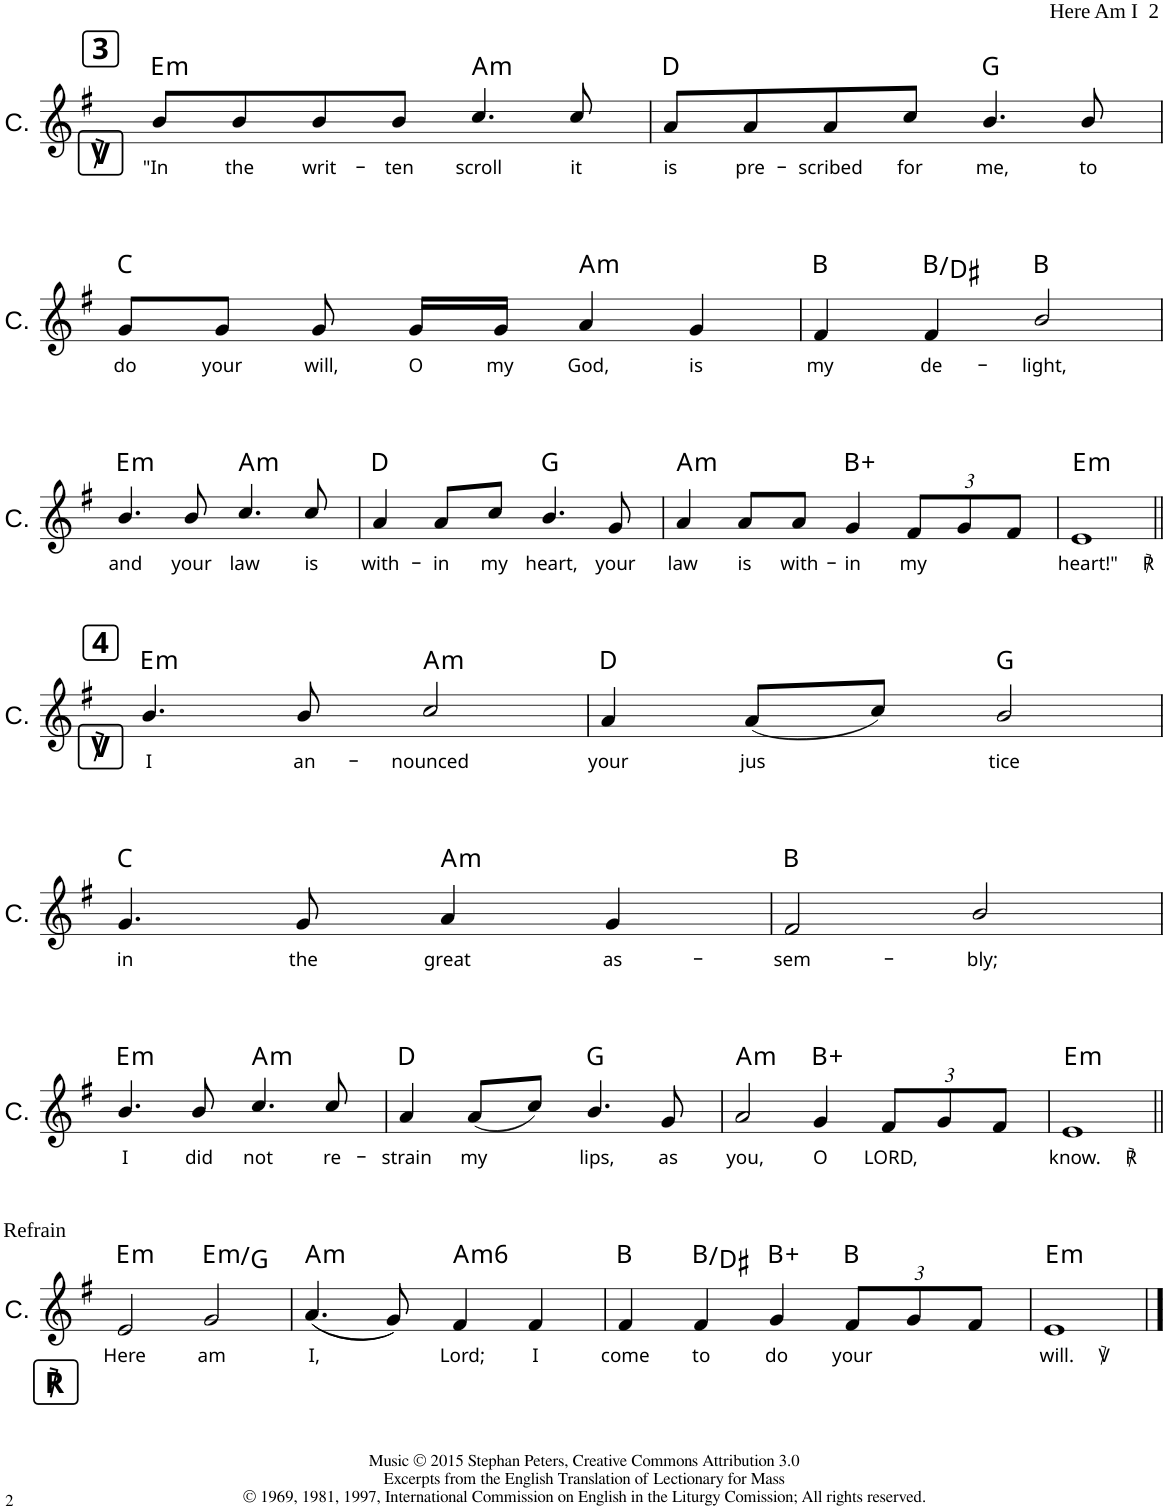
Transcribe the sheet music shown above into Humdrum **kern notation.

**kern	**text	**harte
*part1	*part1	*part1
*staff1	*staff1	*
*I"Cantor	*	*
*I'C.	*	*
!!LO:PB:g=z
*clefG2	*	*
*k[f#]	*	*
*M4/4	*	*
=21	=21	=21
!LO:TX:a:B:t=3	!	!
!	!LO:LY:b	!LO:H:kt=m
8b/L	"In	E:min
!	!LO:LY:b	!
8b/	the	.
!	!LO:LY:b	!
8b/	writ-	.
!	!LO:LY:b	!
8b/J	-ten	.
!	!LO:LY:b	!LO:H:kt=m
4.cc/	scroll	A:min
!	!LO:LY:b	!
8cc/	it	.
=22	=22	=22
!	!LO:LY:b	!
8a/L	is	D:maj
!	!LO:LY:b	!
8a/	pre-	.
!	!LO:LY:b	!
8a/	-scribed	.
!	!LO:LY:b	!
8cc/J	for	.
!	!LO:LY:b	!
4.b/	me,	G:maj
!LO:TX:a:t=Here Am I  2	!	!
!	!LO:LY:b	!
8b/	to	.
!!LO:LB:g=z
=23	=23	=23
!	!LO:LY:b	!
8g/L	do	C:maj
!	!LO:LY:b	!
8g/J	your	.
!	!LO:LY:b	!
8g/	will,	.
!	!LO:LY:b	!
16g/LL	O	.
!	!LO:LY:b	!
16g/JJ	my	.
!	!LO:LY:b	!LO:H:kt=m
4a/	God,	A:min
!	!LO:LY:b	!
4g/	is	.
=24	=24	=24
!	!LO:LY:b	!
4f#/	my	B:maj
!	!LO:LY:b	!
4f#/	de-	B:maj/3
!	!LO:LY:b	!
2b/	-light,	B:maj
!!LO:LB:g=z
=25	=25	=25
!	!LO:LY:b	!LO:H:kt=m
4.b/	and	E:min
!	!LO:LY:b	!
8b/	your	.
!	!LO:LY:b	!LO:H:kt=m
4.cc/	law	A:min
!	!LO:LY:b	!
8cc/	is	.
=26	=26	=26
!	!LO:LY:b	!
4a/	with-	D:maj
!	!LO:LY:b	!
8a/L	-in	.
!	!LO:LY:b	!
8cc/J	my	.
!	!LO:LY:b	!
4.b/	heart,	G:maj
!	!LO:LY:b	!
8g/	your	.
=27	=27	=27
!	!LO:LY:b	!LO:H:kt=m
4a/	law	A:min
!	!LO:LY:b	!
8a/L	is	.
!	!LO:LY:b	!
8a/J	with-	.
!	!LO:LY:b	!
4g/	-in	B:aug
*Xbrackettup	*	*
!	!LO:LY:b	!
12f#/L	my	.
12g/	.	.
12f#/J	.	.
=28	=28	=28
!	!LO:LY:b	!LO:H:kt=m
1e	heart!" ℟	E:min
!!LO:LB:g=z
=29||	=29||	=29||
!LO:TX:a:B:t=4	!	!
!	!LO:LY:b	!LO:H:kt=m
4.b/	I	E:min
!	!LO:LY:b	!
8b/	an-	.
!	!LO:LY:b	!LO:H:kt=m
2cc/	-nounced	A:min
=30	=30	=30
!	!LO:LY:b	!
4a/	your	D:maj
!	!LO:LY:b	!
(8a/L	jus	.
8cc/J)	.	.
!	!LO:LY:b	!
2b/	tice	G:maj
!!LO:LB:g=z
=31	=31	=31
!	!LO:LY:b	!
4.g/	in	C:maj
!	!LO:LY:b	!
8g/	the	.
!	!LO:LY:b	!LO:H:kt=m
4a/	great	A:min
!	!LO:LY:b	!
4g/	as-	.
=32	=32	=32
!	!LO:LY:b	!
2f#/	-sem-	B:maj
!	!LO:LY:b	!
2b/	-bly;	.
!!LO:LB:g=z
=33	=33	=33
!	!LO:LY:b	!LO:H:kt=m
4.b/	I	E:min
!	!LO:LY:b	!
8b/	did	.
!	!LO:LY:b	!LO:H:kt=m
4.cc/	not	A:min
!	!LO:LY:b	!
8cc/	re-	.
=34	=34	=34
!	!LO:LY:b	!
4a/	-strain	D:maj
!	!LO:LY:b	!
(8a/L	my	.
8cc/J)	.	.
!	!LO:LY:b	!
4.b/	lips,	G:maj
!	!LO:LY:b	!
8g/	as	.
=35	=35	=35
!	!LO:LY:b	!LO:H:kt=m
2a/	you,	A:min
!	!LO:LY:b	!
4g/	O	B:aug
!	!LO:LY:b	!
12f#/L	LORD,	.
12g/	.	.
12f#/J	.	.
=36	=36	=36
!	!LO:LY:b	!LO:H:kt=m
1e	know. ℟	E:min
!!LO:LB:g=z
=37||	=37||	=37||
!LO:TX:a:t=Refrain	!	!
!LO:TX:b:B:t=℟	!	!
!	!LO:LY:b	!LO:H:kt=m
2e/	Here	E:min
!	!LO:LY:b	!LO:H:kt=m
2g/	am	E:min/b3
=38	=38	=38
!	!LO:LY:b	!LO:H:kt=m
((4.a/	I,	A:min
8g/))	.	.
!	!LO:LY:b	!LO:H:kt=m6
4f#/	Lord;	A:min6
!	!LO:LY:b	!
4f#/	I	.
=39	=39	=39
!	!LO:LY:b	!
4f#/	come	B:maj
!	!LO:LY:b	!
4f#/	to	B:maj/3
!	!LO:LY:b	!
4g/	do	B:aug
!	!LO:LY:b	!
12f#/L	your	B:maj
12g/	.	.
12f#/J	.	.
=40	=40	=40
!	!LO:LY:b	!LO:H:kt=m
1e	will. ℣	E:min
==	==	==
*-	*-	*-
